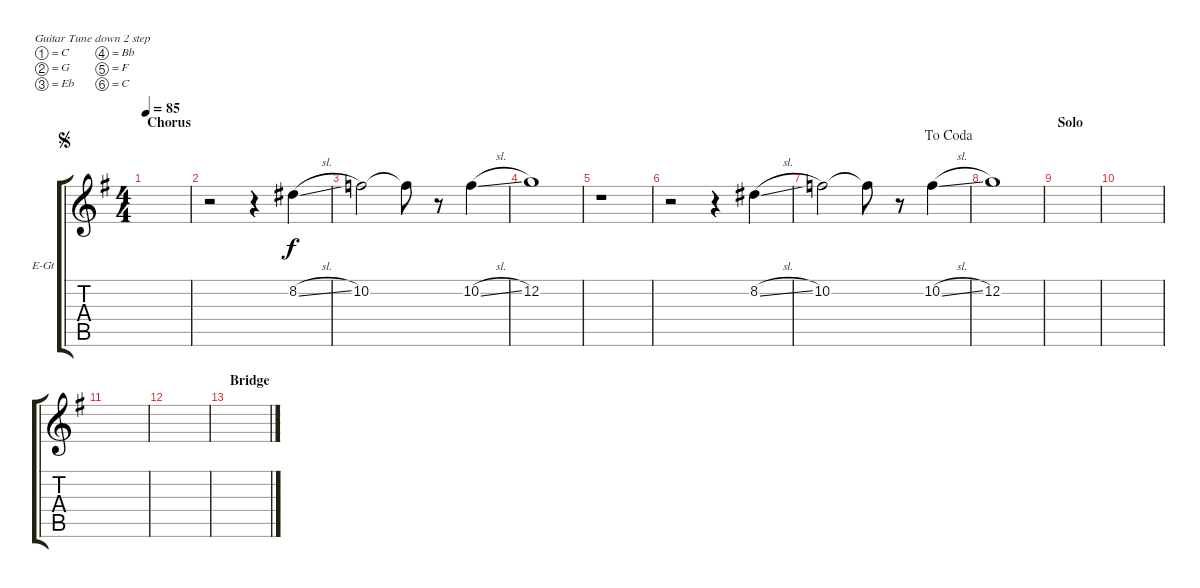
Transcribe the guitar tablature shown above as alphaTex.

\defaultSystemsLayout 4
\bracketExtendMode groupsimilarinstruments
\firstSystemTrackNameOrientation horizontal
\otherSystemsTrackNameOrientation horizontal
\track ("Guitar 4" "E-Gt") {instrument distortionguitar}
\staff {score tabs}
\tuning (C4 G3 Eb3 Bb2 F2 C2)
\ts (4 4)
\section ("" "Chorus")
\jump segno
\tempo 85
\clef g2
\ks g
|
r.2 r.4 8.2{sl}.4 |
10.2.2 10.2{t}.8 r.8 10.2{sl}.4 |
12.2.1 |
r.1 |
r.2 r.4 8.2{sl}.4 |
\jump dacoda
10.2.2 10.2{t}.8 r.8 10.2{sl}.4 |
12.2.1 |
\section ("" "Solo")
|
|
|
|
\section ("" "Bridge")
